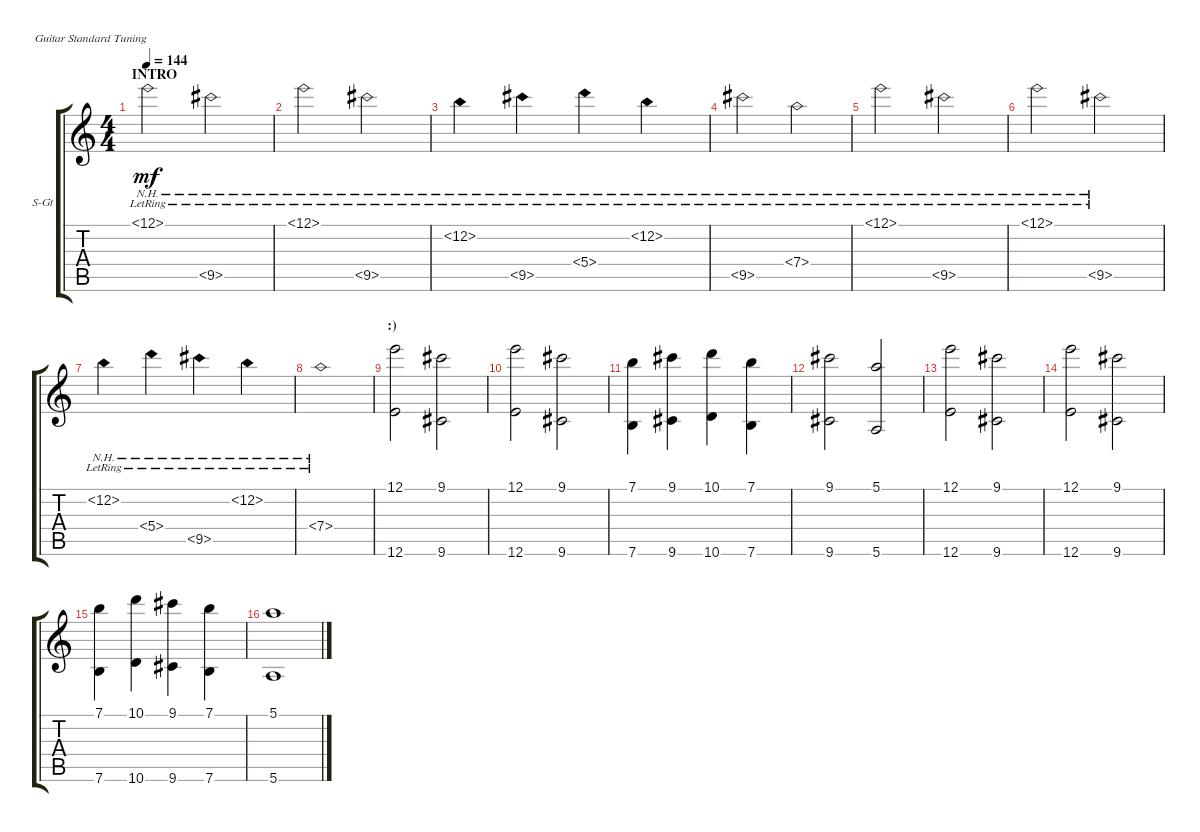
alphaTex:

\defaultSystemsLayout 4
\bracketExtendMode groupsimilarinstruments
\firstSystemTrackNameOrientation horizontal
\otherSystemsTrackNameOrientation horizontal
\track ("Steel Guitar" "S-Gt") {instrument acousticguitarsteel}
\staff {score tabs}
\tuning (E4 B3 G3 D3 A2 E2)
\ts (4 4)
\section ("" "INTRO")
\tempo 144
\clef g2
\ks aminor
12.1{nh lr}.2{dy mf instrument acousticguitarsteel} 9.5{nh lr}.2 |
12.1{nh lr}.2 9.5{nh lr}.2 |
12.2{nh lr}.4 9.5{nh lr}.4 5.4{nh lr}.4 12.2{nh lr}.4 |
9.5{nh lr}.2 7.4{nh lr}.2 |
12.1{nh lr}.2 9.5{nh lr}.2 |
12.1{nh lr}.2 9.5{nh lr}.2 |
12.2{nh lr}.4 5.4{nh lr}.4 9.5{nh lr}.4 12.2{nh lr}.4 |
7.4{nh lr}.1 |
\section ("" ":)")
(12.1 12.6).2 (9.1 9.6).2 |
(12.1 12.6).2 (9.1 9.6).2 |
(7.1 7.6).4 (9.1 9.6).4 (10.1 10.6).4 (7.1 7.6).4 |
(9.1 9.6).2 (5.1 5.6).2 |
(12.1 12.6).2 (9.1 9.6).2 |
(12.1 12.6).2 (9.1 9.6).2 |
(7.1 7.6).4 (10.1 10.6).4 (9.1 9.6).4 (7.1 7.6).4 |
(5.1 5.6).1
